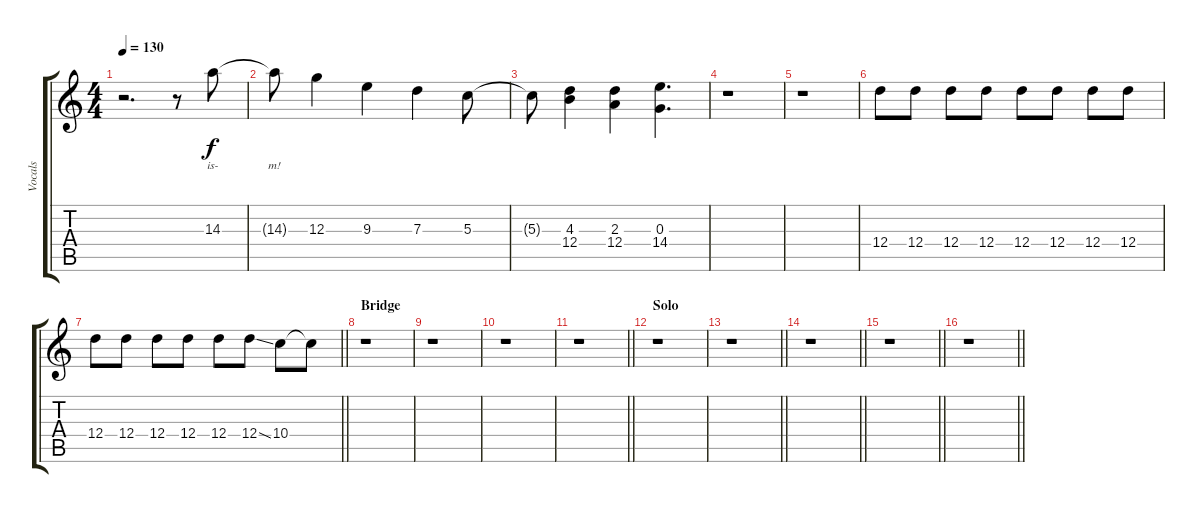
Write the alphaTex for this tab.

\track ("Vocals" "Vocals") {instrument acousticguitarsteel}
\staff {score tabs}
\tuning (E4 B3 G3 D3 A2 E2) {hide}
\ts (4 4)
\tempo 130
\clef g2
\ks c
r.2{d dy f} r.8 14.3.8{lyrics (0 "is-") lyrics (1 "") lyrics (2 "") lyrics (3 "") lyrics (4 "")} |
14.3{t}.8{lyrics (0 "m!") lyrics (1 "") lyrics (2 "") lyrics (3 "") lyrics (4 "")} 12.3.4 9.3.4 7.3.4 5.3.8 |
5.3{t}.8 (4.3 12.4).4 (2.3 12.4).4 (0.3 14.4).4{d} |
r.1 |
r.1 |
12.4.8 12.4.8 12.4.8 12.4.8 12.4.8 12.4.8 12.4.8 12.4.8 |
\barLineRight lightlight
12.4.8 12.4.8 12.4.8 12.4.8 12.4.8 12.4{ss}.8 10.4.8 10.4{t}.8 |
\section ("" "Bridge")
r.1 |
r.1 |
r.1 |
\barLineRight lightlight
r.1 |
\section ("" "Solo")
r.1 |
\barLineRight lightlight
r.1 |
\barLineRight lightlight
r.1 |
\barLineRight lightlight
r.1 |
\barLineRight lightlight
r.1
